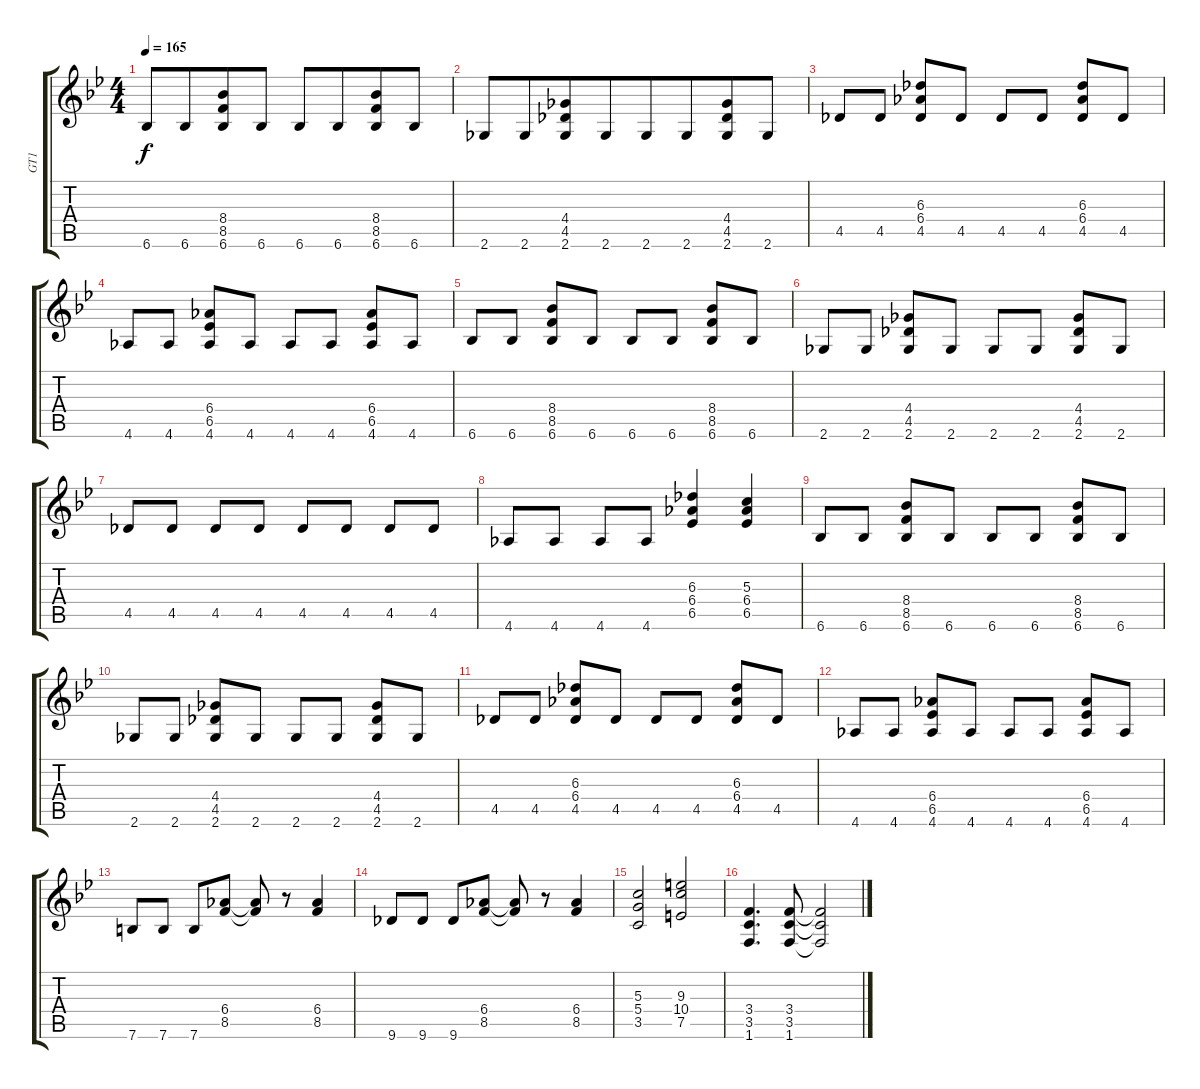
\track ("GT1" "GT1") {instrument overdrivenguitar}
\staff {score tabs}
\tuning (E4 B3 G3 D3 A2 E2) {hide}
\ts (4 4)
\tempo 165
\clef g2
\ks bb
6.6.8{dy f} 6.6.8{beam merge} (8.4 8.5 6.6).8 6.6.8 6.6.8 6.6.8{beam merge} (8.4 8.5 6.6).8 6.6.8 |
2.6.8{beam merge} 2.6.8{beam merge} (4.4 4.5 2.6).8{beam merge} 2.6.8{beam merge} 2.6.8{beam merge} 2.6.8{beam merge} (4.4 4.5 2.6).8{beam merge} 2.6.8 |
4.5.8 4.5.8 (6.3 6.4 4.5).8 4.5.8 4.5.8 4.5.8 (6.3 6.4 4.5).8 4.5.8 |
4.6.8 4.6.8 (6.4 6.5 4.6).8 4.6.8 4.6.8 4.6.8 (6.4 6.5 4.6).8 4.6.8 |
6.6.8 6.6.8 (8.4 8.5 6.6).8 6.6.8 6.6.8 6.6.8 (8.4 8.5 6.6).8 6.6.8 |
2.6.8 2.6.8 (4.4 4.5 2.6).8 2.6.8 2.6.8 2.6.8 (4.4 4.5 2.6).8 2.6.8 |
4.5.8 4.5.8 4.5.8 4.5.8 4.5.8 4.5.8 4.5.8 4.5.8 |
4.6.8 4.6.8 4.6.8 4.6.8 (6.3 6.4 6.5).4 (5.3 6.4 6.5).4 |
6.6.8 6.6.8 (8.4 8.5 6.6).8 6.6.8 6.6.8 6.6.8 (8.4 8.5 6.6).8 6.6.8 |
2.6.8 2.6.8 (4.4 4.5 2.6).8 2.6.8 2.6.8 2.6.8 (4.4 4.5 2.6).8 2.6.8 |
4.5.8 4.5.8 (6.3 6.4 4.5).8 4.5.8 4.5.8 4.5.8 (6.3 6.4 4.5).8 4.5.8 |
4.6.8 4.6.8 (6.4 6.5 4.6).8 4.6.8 4.6.8 4.6.8 (6.4 6.5 4.6).8 4.6.8 |
7.6.8 7.6.8 7.6.8 (6.4 8.5).8 (6.4{t} 8.5{t}).8 r.8 (6.4 8.5).4 |
9.6.8 9.6.8 9.6.8 (6.4 8.5).8 (6.4{t} 8.5{t}).8 r.8 (6.4 8.5).4 |
(5.3 5.4 3.5).2 (9.3 10.4 7.5).2 |
(3.4 3.5 1.6).4{d} (3.4 3.5 1.6).8 (3.4{t} 3.5{t} 1.6{t}).2
